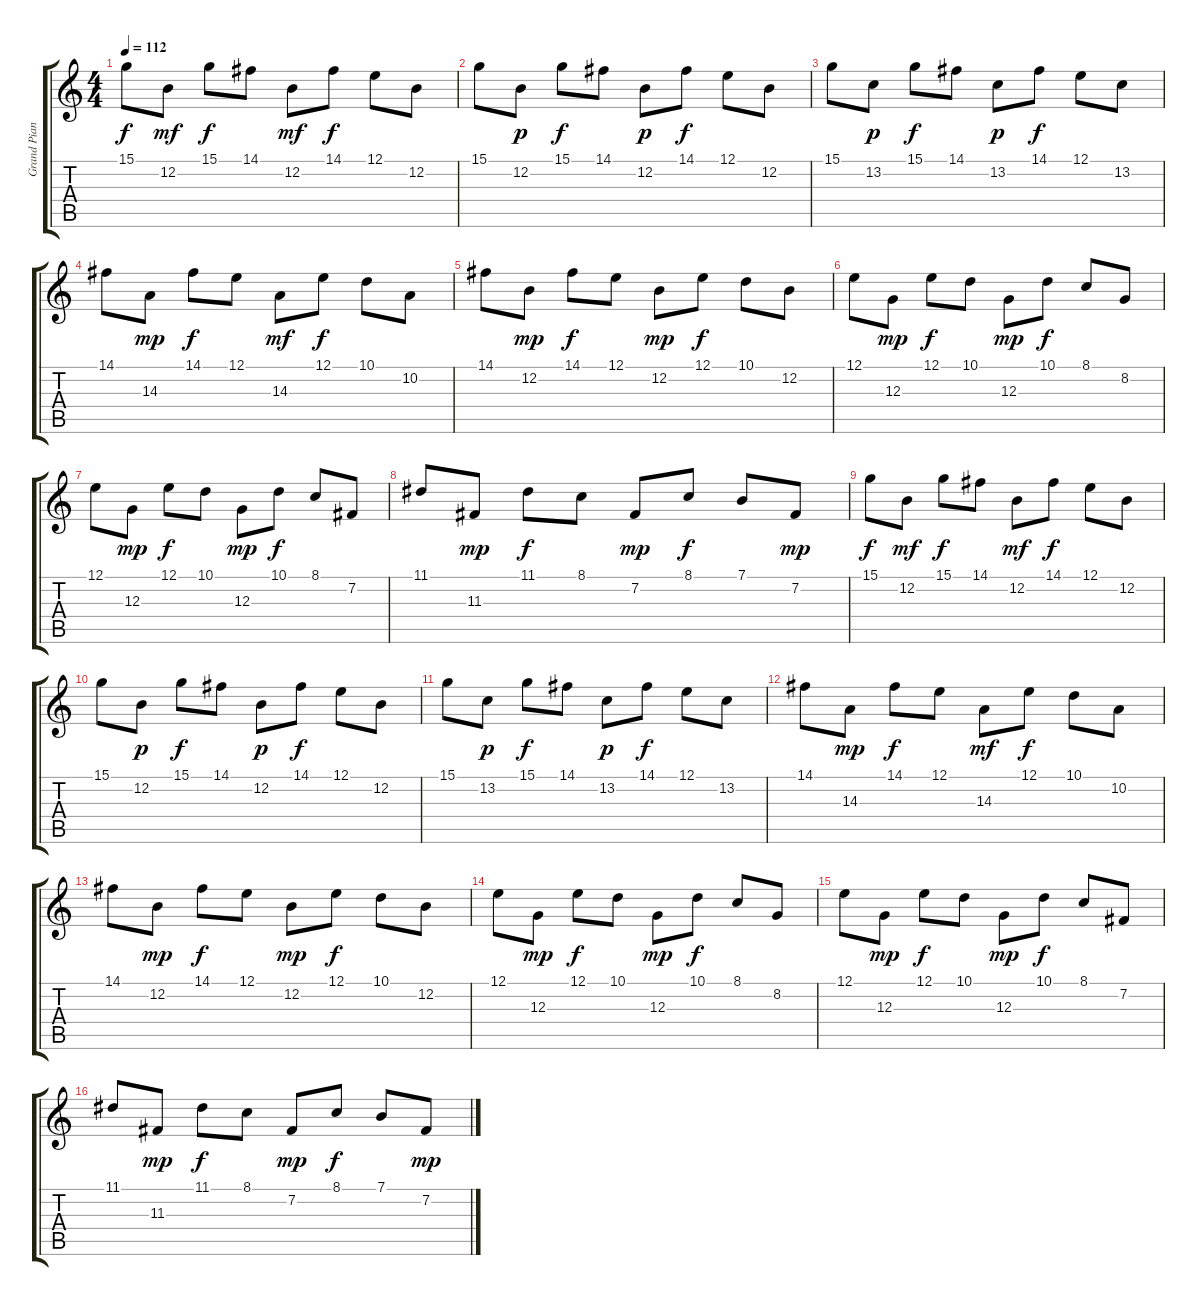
\track ("Grand Piano " "Grand Pian") {instrument electricgrandpiano}
\staff {score tabs}
\tuning (E4 B3 G3 D3 A2 E2) {hide}
\ts (4 4)
\tempo 112
\clef g2
\ks c
15.1.8{dy f} 12.2.8{dy mf} 15.1.8{dy f} 14.1.8 12.2.8{dy mf} 14.1.8{dy f} 12.1.8 12.2.8 |
15.1.8 12.2.8{dy p} 15.1.8{dy f} 14.1.8 12.2.8{dy p} 14.1.8{dy f} 12.1.8 12.2.8 |
15.1.8 13.2.8{dy p} 15.1.8{dy f} 14.1.8 13.2.8{dy p} 14.1.8{dy f} 12.1.8 13.2.8 |
14.1.8 14.3.8{dy mp} 14.1.8{dy f} 12.1.8 14.3.8{dy mf} 12.1.8{dy f} 10.1.8 10.2.8 |
14.1.8 12.2.8{dy mp} 14.1.8{dy f} 12.1.8 12.2.8{dy mp} 12.1.8{dy f} 10.1.8 12.2.8 |
12.1.8 12.3.8{dy mp} 12.1.8{dy f} 10.1.8 12.3.8{dy mp} 10.1.8{dy f} 8.1.8 8.2.8 |
12.1.8 12.3.8{dy mp} 12.1.8{dy f} 10.1.8 12.3.8{dy mp} 10.1.8{dy f} 8.1.8 7.2.8 |
11.1.8 11.3.8{dy mp} 11.1.8{dy f} 8.1.8 7.2.8{dy mp} 8.1.8{dy f} 7.1.8 7.2.8{dy mp} |
15.1.8{dy f} 12.2.8{dy mf} 15.1.8{dy f} 14.1.8 12.2.8{dy mf} 14.1.8{dy f} 12.1.8 12.2.8 |
15.1.8 12.2.8{dy p} 15.1.8{dy f} 14.1.8 12.2.8{dy p} 14.1.8{dy f} 12.1.8 12.2.8 |
15.1.8 13.2.8{dy p} 15.1.8{dy f} 14.1.8 13.2.8{dy p} 14.1.8{dy f} 12.1.8 13.2.8 |
14.1.8 14.3.8{dy mp} 14.1.8{dy f} 12.1.8 14.3.8{dy mf} 12.1.8{dy f} 10.1.8 10.2.8 |
14.1.8 12.2.8{dy mp} 14.1.8{dy f} 12.1.8 12.2.8{dy mp} 12.1.8{dy f} 10.1.8 12.2.8 |
12.1.8 12.3.8{dy mp} 12.1.8{dy f} 10.1.8 12.3.8{dy mp} 10.1.8{dy f} 8.1.8 8.2.8 |
12.1.8 12.3.8{dy mp} 12.1.8{dy f} 10.1.8 12.3.8{dy mp} 10.1.8{dy f} 8.1.8 7.2.8 |
11.1.8 11.3.8{dy mp} 11.1.8{dy f} 8.1.8 7.2.8{dy mp} 8.1.8{dy f} 7.1.8 7.2.8{dy mp}
